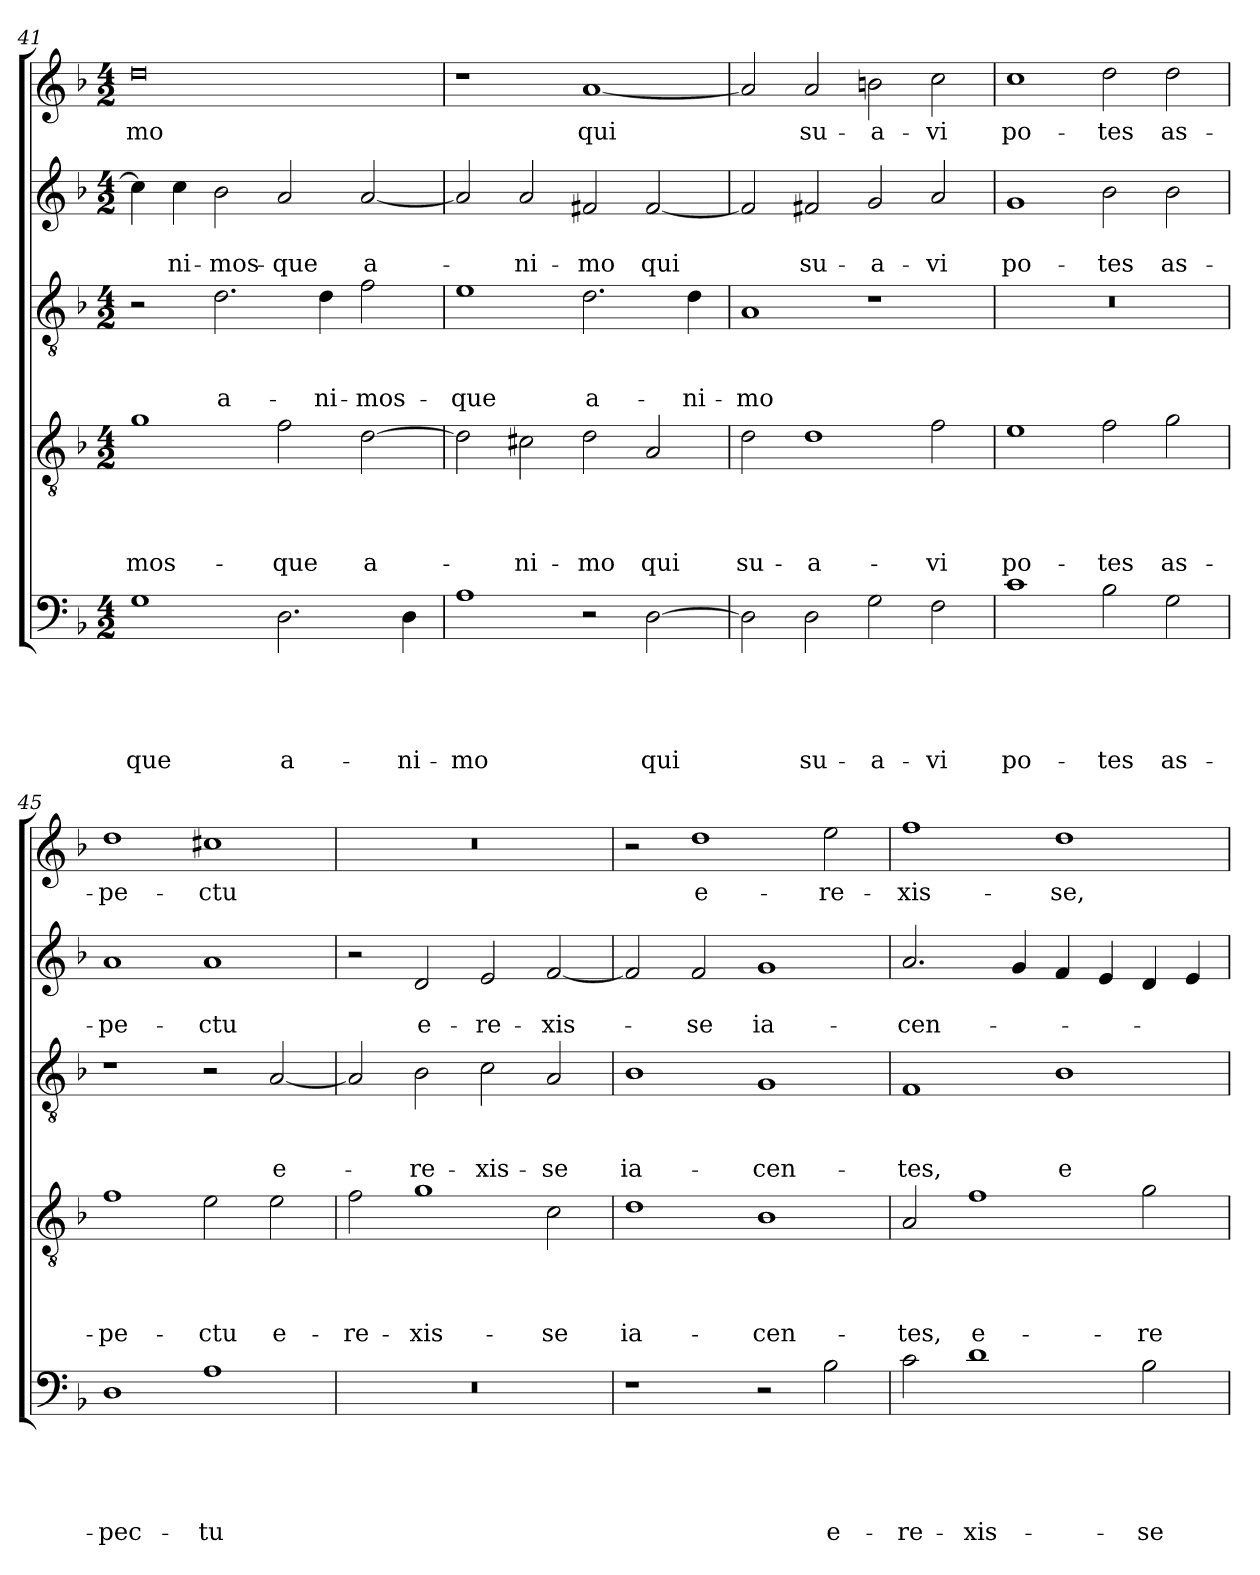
**kern	**text	**text	**text	**text	**text	**kern	**text	**text	**text	**text	**kern	**text	**text	**text	**kern	**text	**text	**kern	**text
*part5	*part5	*part5	*part5	*part5	*part5	*part4	*part4	*part4	*part4	*part4	*part3	*part3	*part3	*part3	*part2	*part2	*part2	*part1	*part1
*staff5	*staff5	*staff5	*staff5	*staff5	*staff5	*staff4	*staff4	*staff4	*staff4	*staff4	*staff3	*staff3	*staff3	*staff3	*staff2	*staff2	*staff2	*staff1	*staff1
*clefF4	*	*	*	*	*	*clefGv2	*	*	*	*	*clefGv2	*	*	*	*clefG2	*	*	*clefG2	*
*k[b-]	*	*	*	*	*	*k[b-]	*	*	*	*	*k[b-]	*	*	*	*k[b-]	*	*	*k[b-]	*
*F:	*	*	*	*	*	*F:	*	*	*	*	*F:	*	*	*	*F:	*	*	*F:	*
*M4/2	*	*	*	*	*	*M4/2	*	*	*	*	*M4/2	*	*	*	*M4/2	*	*	*M4/2	*
=41	=41	=41	=41	=41	=41	=41	=41	=41	=41	=41	=41	=41	=41	=41	=41	=41	=41	=41	=41
!	!	!	!	!	!LO:LY:b	!	!	!	!	!LO:LY:b	!	!	!	!	!	!	!	!	!LO:LY:b
1G	.	.	.	.	-que	1g	.	.	.	-mos-	2r	.	.	.	4cc\]	.	.	0dd	-mo
!	!	!	!	!	!	!	!	!	!	!	!	!	!	!	!	!	!LO:LY:b	!	!
.	.	.	.	.	.	.	.	.	.	.	.	.	.	.	4cc\	.	-ni-	.	.
!	!	!	!	!	!	!	!	!	!	!	!	!	!	!LO:LY:b	!	!	!LO:LY:b	!	!
.	.	.	.	.	.	.	.	.	.	.	2.d\	.	.	a-	2b-\	.	-mos-	.	.
!	!	!	!	!	!LO:LY:b	!	!	!	!	!LO:LY:b	!	!	!	!	!	!	!LO:LY:b	!	!
2.D\	.	.	.	.	a-	2f\	.	.	.	-que	.	.	.	.	2a/	.	-que	.	.
!	!	!	!	!	!	!	!	!	!	!	!	!	!	!LO:LY:b	!	!	!	!	!
.	.	.	.	.	.	.	.	.	.	.	4d\	.	.	-ni-	.	.	.	.	.
!	!	!	!	!	!	!	!	!	!	!LO:LY:b	!	!	!	!LO:LY:b	!	!	!LO:LY:b	!	!
.	.	.	.	.	.	[2d\	.	.	.	a-	2f\	.	.	-mos-	[2a/	.	a-	.	.
!	!	!	!	!	!LO:LY:b	!	!	!	!	!	!	!	!	!	!	!	!	!	!
4D\	.	.	.	.	-ni-	.	.	.	.	.	.	.	.	.	.	.	.	.	.
=42	=42	=42	=42	=42	=42	=42	=42	=42	=42	=42	=42	=42	=42	=42	=42	=42	=42	=42	=42
!	!	!	!	!	!LO:LY:b	!	!	!	!	!	!	!	!	!LO:LY:b	!	!	!	!	!
1A	.	.	.	.	-mo	2d\]	.	.	.	.	1e	.	.	-que	2a/]	.	.	1r	.
!	!	!	!	!	!	!	!	!	!	!LO:LY:b	!	!	!	!	!	!	!LO:LY:b	!	!
.	.	.	.	.	.	2c#\	.	.	.	-ni-	.	.	.	.	2a/	.	-ni-	.	.
!	!	!	!	!	!	!	!	!	!	!LO:LY:b	!	!	!	!LO:LY:b	!	!	!LO:LY:b	!	!LO:LY:b
2r	.	.	.	.	.	2d\	.	.	.	-mo	2.d\	.	.	a-	2f#X/	.	-mo	[1a	qui
!	!	!	!	!	!LO:LY:b	!	!	!	!	!LO:LY:b	!	!	!	!	!	!	!LO:LY:b	!	!
[2D\	.	.	.	.	qui	2A/	.	.	.	qui	.	.	.	.	[2f#/	.	qui	.	.
!	!	!	!	!	!	!	!	!	!	!	!	!	!	!LO:LY:b	!	!	!	!	!
.	.	.	.	.	.	.	.	.	.	.	4d\	.	.	-ni-	.	.	.	.	.
!!LO:LB:g=z
=43	=43	=43	=43	=43	=43	=43	=43	=43	=43	=43	=43	=43	=43	=43	=43	=43	=43	=43	=43
!	!	!	!	!	!	!	!	!	!	!LO:LY:b	!	!	!	!LO:LY:b	!	!	!	!	!
2D\]	.	.	.	.	.	2d\	.	.	.	su-	1A	.	.	-mo	2f#/]	.	.	2a/]	.
!	!	!	!	!	!LO:LY:b	!	!	!	!	!LO:LY:b	!	!	!	!	!	!	!LO:LY:b	!	!LO:LY:b
2D\	.	.	.	.	su-	1d	.	.	.	-a-	.	.	.	.	2f#X/	.	su-	2a/	su-
!	!	!	!	!	!LO:LY:b	!	!	!	!	!	!	!	!	!	!	!	!LO:LY:b	!	!LO:LY:b
2G\	.	.	.	.	-a-	.	.	.	.	.	1r	.	.	.	2g/	.	-a-	2b\	-a-
!	!	!	!	!	!LO:LY:b	!	!	!	!	!LO:LY:b	!	!	!	!	!	!	!LO:LY:b	!	!LO:LY:b
2F\	.	.	.	.	-vi	2f\	.	.	.	-vi	.	.	.	.	2a/	.	-vi	2cc\	-vi
=44	=44	=44	=44	=44	=44	=44	=44	=44	=44	=44	=44	=44	=44	=44	=44	=44	=44	=44	=44
!	!	!	!	!	!LO:LY:b	!	!	!	!	!LO:LY:b	!	!	!	!	!	!	!LO:LY:b	!	!LO:LY:b
1c	.	.	.	.	po-	1e	.	.	.	po-	0r	.	.	.	1g	.	po-	1cc	po-
!	!	!	!	!	!LO:LY:b	!	!	!	!	!LO:LY:b	!	!	!	!	!	!	!LO:LY:b	!	!LO:LY:b
2B-\	.	.	.	.	-tes	2f\	.	.	.	-tes	.	.	.	.	2b-\	.	-tes	2dd\	-tes
!	!	!	!	!	!LO:LY:b	!	!	!	!	!LO:LY:b	!	!	!	!	!	!	!LO:LY:b	!	!LO:LY:b
2G\	.	.	.	.	as-	2g\	.	.	.	as-	.	.	.	.	2b-\	.	as-	2dd\	as-
=45	=45	=45	=45	=45	=45	=45	=45	=45	=45	=45	=45	=45	=45	=45	=45	=45	=45	=45	=45
!	!	!	!	!	!LO:LY:b	!	!	!	!	!LO:LY:b	!	!	!	!	!	!	!LO:LY:b	!	!LO:LY:b
1D	.	.	.	.	-pec-	1f	.	.	.	-pe-	1r	.	.	.	1a	.	-pe-	1dd	-pe-
!	!	!	!	!	!LO:LY:b	!	!	!	!	!LO:LY:b	!	!	!	!	!	!	!LO:LY:b	!	!LO:LY:b
1A	.	.	.	.	-tu	2e\	.	.	.	-ctu	2r	.	.	.	1a	.	-ctu	1cc#X	-ctu
!	!	!	!	!	!	!	!	!	!	!LO:LY:b	!	!	!	!LO:LY:b	!	!	!	!	!
.	.	.	.	.	.	2e\	.	.	.	e-	[2A/	.	.	e-	.	.	.	.	.
=46	=46	=46	=46	=46	=46	=46	=46	=46	=46	=46	=46	=46	=46	=46	=46	=46	=46	=46	=46
!	!	!	!	!	!	!	!	!	!	!LO:LY:b	!	!	!	!	!	!	!	!	!
0r	.	.	.	.	.	2f\	.	.	.	-re-	2A/]	.	.	.	2r	.	.	0r	.
!	!	!	!	!	!	!	!	!	!	!LO:LY:b	!	!	!	!LO:LY:b	!	!	!LO:LY:b	!	!
.	.	.	.	.	.	1g	.	.	.	-xis-	2B-\	.	.	-re-	2d/	.	e-	.	.
!	!	!	!	!	!	!	!	!	!	!	!	!	!	!LO:LY:b	!	!	!LO:LY:b	!	!
.	.	.	.	.	.	.	.	.	.	.	2c\	.	.	-xis-	2e/	.	-re-	.	.
!	!	!	!	!	!	!	!	!	!	!LO:LY:b	!	!	!	!LO:LY:b	!	!	!LO:LY:b	!	!
.	.	.	.	.	.	2c\	.	.	.	-se	2A/	.	.	-se	[2f/	.	-xis-	.	.
=47	=47	=47	=47	=47	=47	=47	=47	=47	=47	=47	=47	=47	=47	=47	=47	=47	=47	=47	=47
!	!	!	!	!	!	!	!	!	!	!LO:LY:b	!	!	!	!LO:LY:b	!	!	!	!	!
1r	.	.	.	.	.	1d	.	.	.	ia-	1B-	.	.	ia-	2f/]	.	.	2r	.
!	!	!	!	!	!	!	!	!	!	!	!	!	!	!	!	!	!LO:LY:b	!	!LO:LY:b
.	.	.	.	.	.	.	.	.	.	.	.	.	.	.	2f/	.	-se	1dd	e-
!	!	!	!	!	!	!	!	!	!	!LO:LY:b	!	!	!	!LO:LY:b	!	!	!LO:LY:b	!	!
2r	.	.	.	.	.	1B-	.	.	.	-cen-	1G	.	.	-cen-	1g	.	ia-	.	.
!	!	!	!	!	!LO:LY:b	!	!	!	!	!	!	!	!	!	!	!	!	!	!LO:LY:b
2B-\	.	.	.	.	e-	.	.	.	.	.	.	.	.	.	.	.	.	2ee\	-re-
=48	=48	=48	=48	=48	=48	=48	=48	=48	=48	=48	=48	=48	=48	=48	=48	=48	=48	=48	=48
!	!	!	!	!	!LO:LY:b	!	!	!	!	!LO:LY:b	!	!	!	!LO:LY:b	!	!	!LO:LY:b	!	!LO:LY:b
2c\	.	.	.	.	-re-	2A/	.	.	.	-tes,	1F	.	.	-tes,	2.a/	.	-cen-	1ff	-xis-
!	!	!	!	!	!LO:LY:b	!	!	!	!	!LO:LY:b	!	!	!	!	!	!	!	!	!
1d	.	.	.	.	-xis-	1f	.	.	.	e-	.	.	.	.	.	.	.	.	.
.	.	.	.	.	.	.	.	.	.	.	.	.	.	.	4g/	.	.	.	.
!	!	!	!	!	!	!	!	!	!	!	!	!	!	!LO:LY:b	!	!	!	!	!LO:LY:b
.	.	.	.	.	.	.	.	.	.	.	1B-	.	.	e-	4f/	.	.	1dd	-se,
.	.	.	.	.	.	.	.	.	.	.	.	.	.	.	4e/	.	.	.	.
!	!	!	!	!	!LO:LY:b	!	!	!	!	!LO:LY:b	!	!	!	!	!	!	!	!	!
2B-\	.	.	.	.	-se	2g\	.	.	.	-re-	.	.	.	.	4d/	.	.	.	.
.	.	.	.	.	.	.	.	.	.	.	.	.	.	.	4e/	.	.	.	.
=	=	=	=	=	=	=	=	=	=	=	=	=	=	=	=	=	=	=	=
*-	*-	*-	*-	*-	*-	*-	*-	*-	*-	*-	*-	*-	*-	*-	*-	*-	*-	*-	*-
